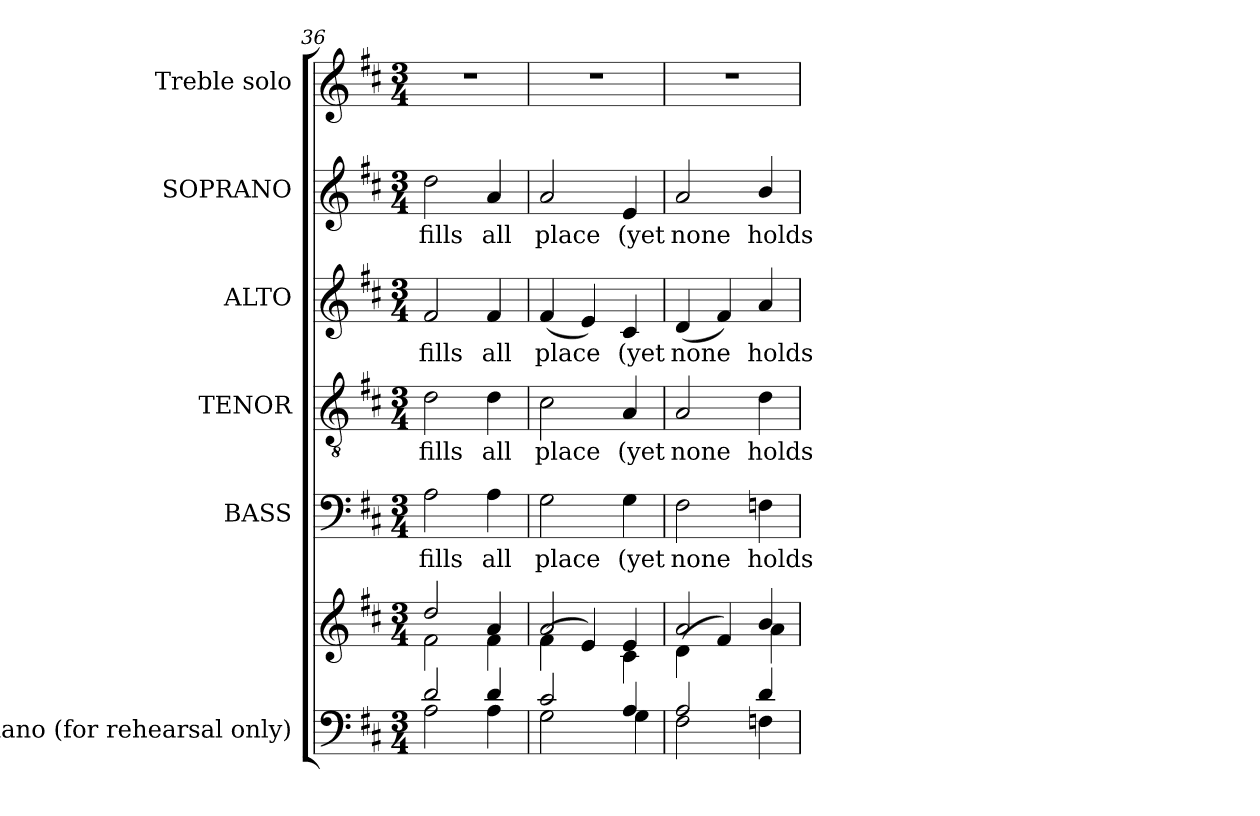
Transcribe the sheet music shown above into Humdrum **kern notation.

**kern	**kern	**kern	**text	**kern	**text	**kern	**text	**kern	**text	**kern
*part6	*part6	*part5	*part5	*part4	*part4	*part3	*part3	*part2	*part2	*part1
*staff7	*staff6	*staff5	*staff5	*staff4	*staff4	*staff3	*staff3	*staff2	*staff2	*staff1
*I"Piano  (for rehearsal  only)	*	*I"BASS	*	*I"TENOR	*	*I"ALTO	*	*I"SOPRANO	*	*I"Treble solo
*I'Pno.	*	*I'B.	*	*I'T.	*	*I'A.	*	*I'S.	*	*I'Tr.
*clefF4	*clefG2	*clefF4	*	*clefGv2	*	*clefG2	*	*clefG2	*	*clefG2
*	*	*	*	*ITrd7c12	*	*	*	*	*	*
*k[f#c#]	*k[f#c#]	*k[f#c#]	*	*k[f#c#]	*	*k[f#c#]	*	*k[f#c#]	*	*k[f#c#]
*D:	*D:	*D:	*	*D:	*	*D:	*	*D:	*	*D:
*M3/4	*M3/4	*M3/4	*	*M3/4	*	*M3/4	*	*M3/4	*	*M3/4
=36	=36	=36	=36	=36	=36	=36	=36	=36	=36	=36
*^	*^	*	*	*	*	*	*	*	*	*
!	!	!	!	!	!LO:LY:b:color=#000000	!	!	!	!	!	!	!
!	!	!	!	!	!	!	!LO:LY:b:color=#000000	!	!	!	!	!
!	!	!	!	!	!	!	!	!	!LO:LY:b:color=#000000	!	!	!
!	!	!	!	!	!	!	!	!	!	!	!LO:LY:b:color=#000000	!LO:N:vis=1
2di/	2Ai\	2ddi/	2f#i\	2Ai\	fills	2Di\	fills	2f#i/	fills	2ddi\	fills	2.r
!	!	!	!	!	!LO:LY:b:color=#000000	!	!	!	!	!	!	!
!	!	!	!	!	!	!	!LO:LY:b:color=#000000	!	!	!	!	!
!	!	!	!	!	!	!	!	!	!LO:LY:b:color=#000000	!	!	!
!	!	!	!	!	!	!	!	!	!	!	!LO:LY:b:color=#000000	!
4di/	4Ai\	4ai/	4f#i\	4Ai\	all	4Di\	all	4f#i/	all	4ai/	all	.
=37	=37	=37	=37	=37	=37	=37	=37	=37	=37	=37	=37	=37
!	!	!	!	!	!LO:LY:b:color=#000000	!	!	!	!	!	!	!
!	!	!	!	!	!	!	!LO:LY:b:color=#000000	!	!	!	!	!
!	!	!	!	!	!	!	!	!	!LO:LY:b:color=#000000	!	!	!
!	!	!	!	!	!	!	!	!	!	!	!LO:LY:b:color=#000000	!LO:N:vis=1
2c#i/	2Gi\	2ai/	(4f#i\	2Gi\	place	2C#i\	place	(4f#i/	place	2ai/	place	2.r
.	.	.	4ei/)	.	.	.	.	4ei/)	.	.	.	.
!	!	!	!	!	!LO:LY:b:color=#000000	!	!	!	!	!	!	!
!	!	!	!	!	!	!	!LO:LY:b:color=#000000	!	!	!	!	!
!	!	!	!	!	!	!	!	!	!LO:LY:b:color=#000000	!	!	!
!	!	!	!	!	!	!	!	!	!	!	!LO:LY:b:color=#000000	!
4Ai/	4Gi\	4ei/	4c#i\	4Gi\	(yet	4AAi/	(yet	4c#i/	(yet	4ei/	(yet	.
=38	=38	=38	=38	=38	=38	=38	=38	=38	=38	=38	=38	=38
!	!	!	!	!	!LO:LY:b:color=#000000	!	!	!	!	!	!	!
!	!	!	!	!	!	!	!LO:LY:b:color=#000000	!	!	!	!	!
!	!	!	!	!	!	!	!	!	!LO:LY:b:color=#000000	!	!	!
!	!	!	!	!	!	!	!	!	!	!	!LO:LY:b:color=#000000	!LO:N:vis=1
2Ai/	2F#i\	2ai/	(4di\	2F#i\	none	2AAi/	none	(4di/	none	2ai/	none	2.r
.	.	.	4f#i/)	.	.	.	.	4f#i/)	.	.	.	.
!	!	!	!	!	!LO:LY:b:color=#000000	!	!	!	!	!	!	!
!	!	!	!	!	!	!	!LO:LY:b:color=#000000	!	!	!	!	!
!	!	!	!	!	!	!	!	!	!LO:LY:b:color=#000000	!	!	!
!	!	!	!	!	!	!	!	!	!	!	!LO:LY:b:color=#000000	!
4di/	4Fni\	4bi/	4ai\	4Fni\	holds	4Di\	holds	4ai/	holds	4bi/	holds	.
*v	*v	*	*	*	*	*	*	*	*	*	*	*
*	*v	*v	*	*	*	*	*	*	*	*	*
=	=	=	=	=	=	=	=	=	=	=
*-	*-	*-	*-	*-	*-	*-	*-	*-	*-	*-
